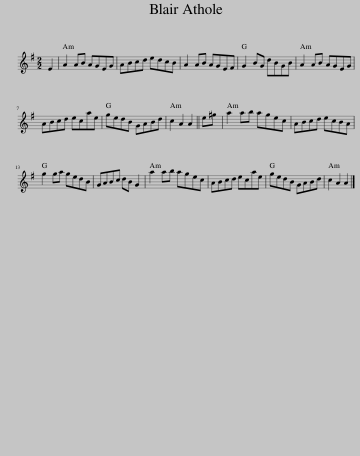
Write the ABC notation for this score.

X:1
L:1/8
M:2/2
I:linebreak $
K:G
V:1 treble
V:1
 E2 | A2 AB AGEG | ABcd edcB | A2 AB AGEF | G2 BG dBGB | %5
 A2 AB AGEG |$ ABcd ecae | gedB GABd | c2 A2 A2 || e^g | %10
 a2 ab agec | ABcd ecBA |$ g2 ga gedB | GABc dB G2 | a2 ab agec | %15
 ABcd ecae | gedB GABd | c2 A2 A2 |] %18
